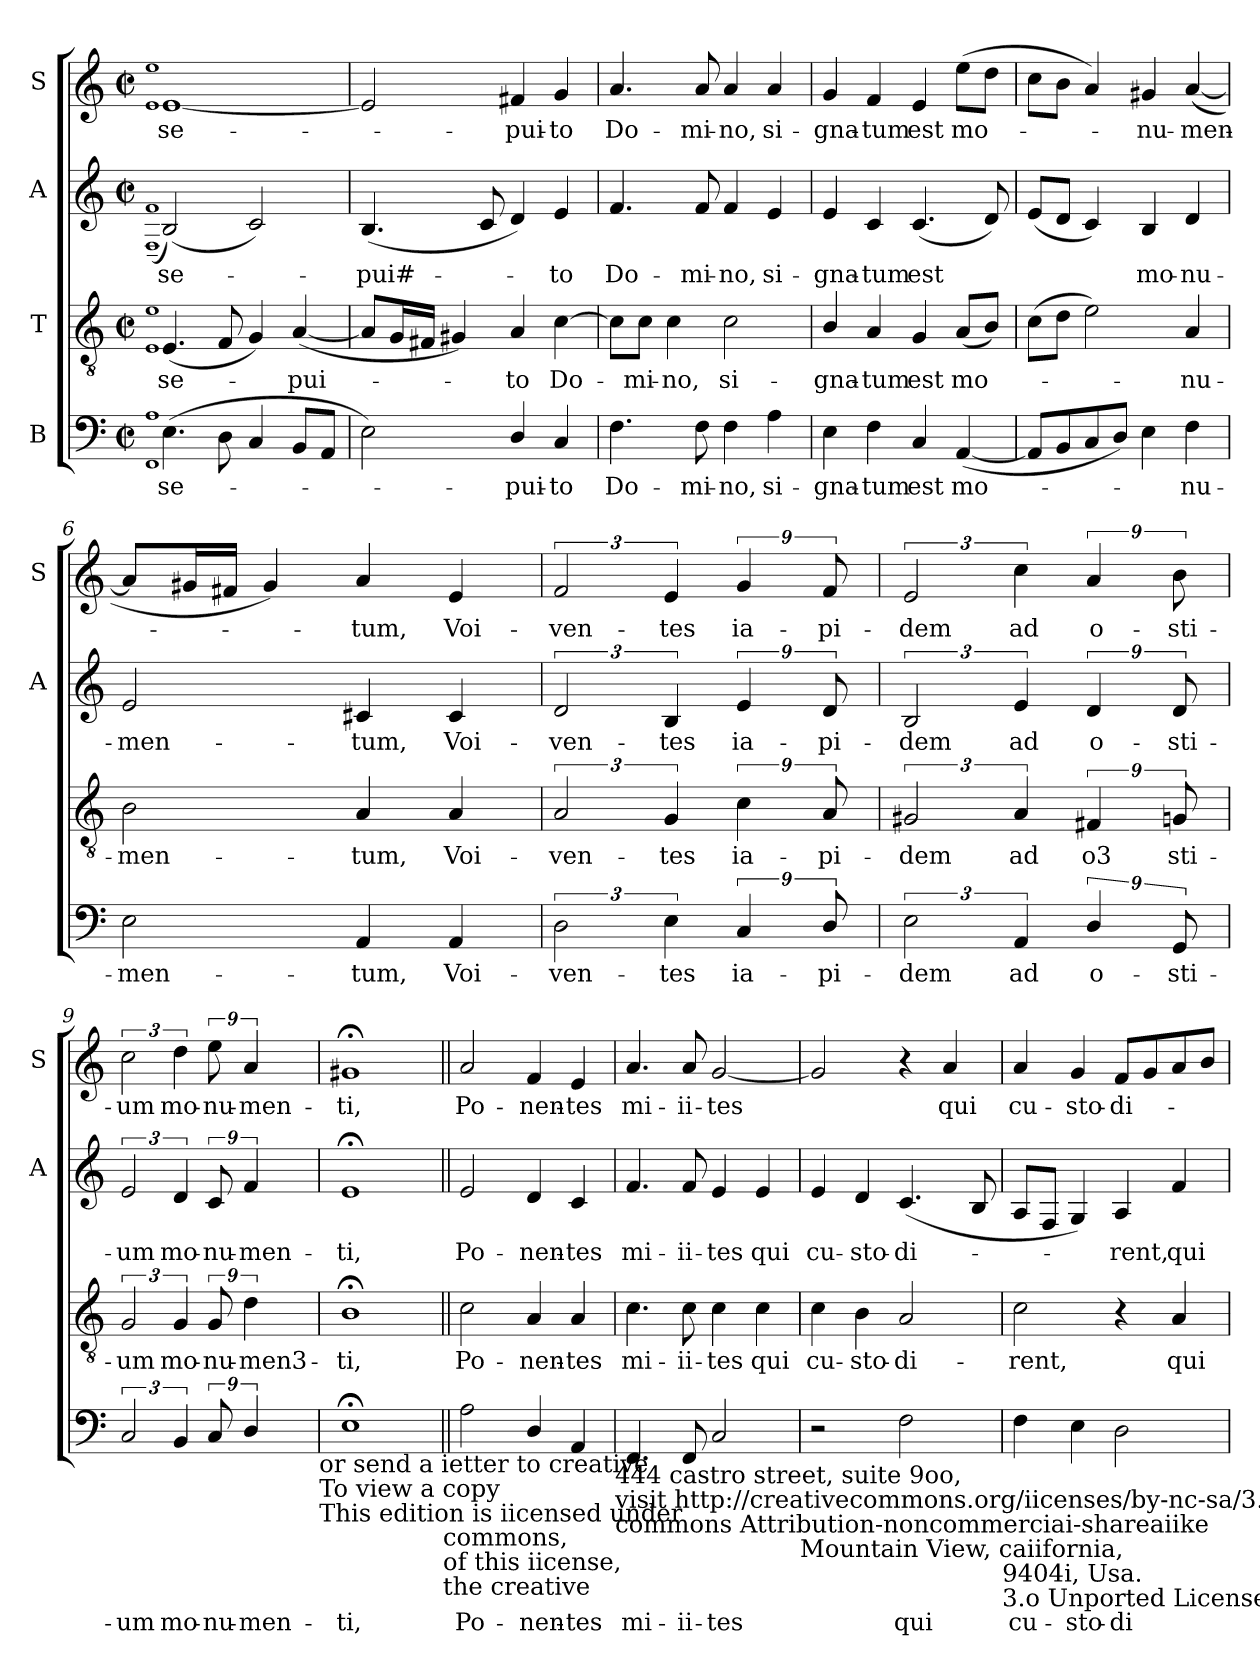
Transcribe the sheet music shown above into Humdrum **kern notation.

**kern	**text	**kern	**text	**kern	**text	**kern	**text
*part4	*part4	*part3	*part3	*part2	*part2	*part1	*part1
*staff4	*staff4	*staff3	*staff3	*staff2	*staff2	*staff1	*staff1
*I"B	*	*I"T	*	*I"A	*	*I"S	*
*	*	*	*	*I'A	*	*I'S	*
*clefF4	*	*clefGv2	*	*clefG2	*	*clefG2	*
*k[]	*	*k[]	*	*k[]	*	*k[]	*
*C:	*	*C:	*	*C:	*	*C:	*
*M2/2	*	*M2/2	*	*M2/2	*	*M2/2	*
*met(c|)	*	*met(c|)	*	*met(c|)	*	*met(c|)	*
=1	=1	=1	=1	=1	=1	=1	=1
1qFF 1qA	.	1qE 1qe	.	(<1qF~> 1qf~>	.	1qe 1qee	.
!	!LO:LY:b	!	!LO:LY:b	!	!LO:LY:b	!	!LO:LY:b
(>4.E\	se-	(<4.E/	se-	(<2B/)	se-	[<1e	se-
8D\	.	8F/	.	.	.	.	.
4C/	.	4G/)	.	2c/)	.	.	.
!	!	!	!LO:LY:b	!	!	!	!
8BB/L	.	(<[<4A/	-pui-	.	.	.	.
8AA/J	.	.	.	.	.	.	.
=2	=2	=2	=2	=2	=2	=2	=2
!	!	!	!	!	!LO:LY:b	!	!
2E\)	.	8A/L]	.	(<4.B/	-pui#-	2e/]	.
.	.	16G/L	.	.	.	.	.
.	.	16F#/JJ	.	.	.	.	.
.	.	4G#/)	.	.	.	.	.
.	.	.	.	8c/	.	.	.
!	!LO:LY:b	!	!LO:LY:b	!	!	!	!LO:LY:b
4D/	-pui-	4A/	-to	4d/)	.	4f#X/	-pui-
!	!LO:LY:b:rj	!	!LO:LY:b	!	!LO:LY:b	!	!LO:LY:b:rj
4C/	-to	[>4c\	Do-	4e/	-to	4g/	-to
=3	=3	=3	=3	=3	=3	=3	=3
!	!LO:LY:b	!	!	!	!LO:LY:b	!	!LO:LY:b
4.F\	Do-	8c\L]	.	4.f/	Do-	4.a/	Do-
!	!	!	!LO:LY:b	!	!	!	!
.	.	8c\J	-mi-	.	.	.	.
!	!	!	!LO:LY:b:rj	!	!	!	!
.	.	4c\	-no,	.	.	.	.
!	!LO:LY:b	!	!	!	!LO:LY:b	!	!LO:LY:b
8F\	-mi-	.	.	8f/	-mi-	8a/	-mi-
!	!LO:LY:b:rj	!	!LO:LY:b	!	!LO:LY:b:rj	!	!LO:LY:b:rj
4F\	-no,	2c\	si-	4f/	-no,	4a/	-no,
!	!LO:LY:b	!	!	!	!LO:LY:b	!	!LO:LY:b
4A\	si-	.	.	4e/	si-	4a/	si-
=4	=4	=4	=4	=4	=4	=4	=4
!	!LO:LY:b	!	!LO:LY:b	!	!LO:LY:b	!	!LO:LY:b
4E\	-gna-	4B/	-gna-	4e/	-gna-	4g/	-gna-
!	!LO:LY:b:rj	!	!LO:LY:b:rj	!	!LO:LY:b:rj	!	!LO:LY:b:rj
4F\	-tum	4A/	-tum	4c/	-tum	4f/	-tum
!	!LO:LY:b	!	!LO:LY:b	!	!LO:LY:b	!	!LO:LY:b
4C/	est	4G/	est	(<4.c/	est	4e/	est
!	!LO:LY:b	!	!LO:LY:b	!	!	!	!LO:LY:b
(<[<4AA/	mo-	(<8A/L	mo-	.	.	(>8ee\L	mo-
.	.	8B/J)	.	8d/)	.	8dd\J	.
!!LO:LB:g=z
=5	=5	=5	=5	=5	=5	=5	=5
8AA/L]	.	(<8c\L	.	(<8e/L	.	8cc\L	.
8BB/	.	8d\J	.	8d/J	.	8b\J	.
8C/	.	2e\)	.	4c/)	.	4a/)	.
8D/J)	.	.	.	.	.	.	.
!	!	!	!	!	!LO:LY:b	!	!LO:LY:b
4E\	.	.	.	4B/	mo-	4g#X/	-nu-
!	!LO:LY:b	!	!LO:LY:b	!	!LO:LY:b	!	!LO:LY:b
4F\	-nu-	4A/	-nu-	4d/	-nu-	(<[<4a/	-men-
=6	=6	=6	=6	=6	=6	=6	=6
!	!LO:LY:b	!	!LO:LY:b	!	!LO:LY:b	!	!
2E\	-men-	2B\	-men-	2e/	-men-	8a/L]	.
.	.	.	.	.	.	16g#/L	.
.	.	.	.	.	.	16f#/JJ	.
.	.	.	.	.	.	4g#/)	.
!	!LO:LY:b	!	!LO:LY:b	!	!LO:LY:b	!	!LO:LY:b
4AA/	-tum,	4A/	-tum,	4c#X/	-tum,	4a/	-tum,
!	!LO:LY:b	!	!LO:LY:b	!	!LO:LY:b	!	!LO:LY:b
4AA/	Voi-	4A/	Voi-	4c#/	Voi-	4e/	Voi-
=7	=7	=7	=7	=7	=7	=7	=7
!	!LO:LY:b	!	!LO:LY:b	!	!LO:LY:b	!	!LO:LY:b
3D\	-ven-	3A/	-ven-	3d/	-ven-	3f/	-ven-
!	!LO:LY:b	!	!LO:LY:b	!	!LO:LY:b	!	!LO:LY:b
6E\	-tes	6G/	-tes	6B/	-tes	6e/	-tes
!	!LO:LY:b	!	!LO:LY:b	!	!LO:LY:b	!	!LO:LY:b
9%2C/	ia-	9%2c\	ia-	9%2e/	ia-	9%2g/	ia-
!	!LO:LY:b	!	!LO:LY:b	!	!LO:LY:b	!	!LO:LY:b
9D/	-pi-	9A/	-pi-	9d/	-pi-	9f/	-pi-
=8	=8	=8	=8	=8	=8	=8	=8
!	!LO:LY:b	!	!LO:LY:b	!	!LO:LY:b	!	!LO:LY:b
3E\	-dem	3G#X/	-dem	3B/	-dem	3e/	-dem
!	!LO:LY:b	!	!LO:LY:b	!	!LO:LY:b	!	!LO:LY:b
6AA/	ad	6A/	ad	6e/	ad	6cc\	ad
!	!LO:LY:b	!	!LO:LY:b	!	!LO:LY:b	!	!LO:LY:b
9%2D/	o-	9%2F#X/	o­3	9%2d/	o-	9%2a/	o-
!	!LO:LY:b	!	!LO:LY:b	!	!LO:LY:b	!	!LO:LY:b
9GG/	-sti-	9Gn/	sti-	9d/	-sti-	9b\	-sti-
!!LO:LB:g=z
=9	=9	=9	=9	=9	=9	=9	=9
!	!LO:LY:b	!	!LO:LY:b	!	!LO:LY:b	!	!LO:LY:b
3C/	-um	3G/	-um	3e/	-um	3cc\	-um
!	!LO:LY:b	!	!LO:LY:b	!	!LO:LY:b	!	!LO:LY:b
6BB/	mo-	6G/	mo-	6d/	mo-	6dd\	mo-
!	!LO:LY:b	!	!LO:LY:b	!	!LO:LY:b	!	!LO:LY:b
9C/	-nu-	9G/	-nu-	9c/	-nu-	9ee\	-nu-
!	!LO:LY:b:rj	!	!LO:LY:b:rj	!	!LO:LY:b:rj	!	!LO:LY:b:rj
9%2D/	-men-	9%2d\	-men3-	9%2f/	-men-	9%2a/	-men-
6ryy	.	6ryy	.	6ryy	.	6ryy	.
!LO:TX:b:t=or send a ietter to creative	!	!	!	!	!	!	!
!LO:TX:b:t=To view a copy	!	!	!	!	!	!	!
!LO:TX:b:t=This edition is iicensed under	!	!	!	!	!	!	!
=10	=10	=10	=10	=10	=10	=10	=10
!	!LO:LY:b	!	!LO:LY:b	!	!LO:LY:b	!	!LO:LY:b
1E;<	-ti,	1B;<	-ti,	1e;	-ti,	1g#X;	-ti,
!LO:TX:b:t=commons,	!	!	!	!	!	!	!
!LO:TX:b:t=of this iicense,	!	!	!	!	!	!	!
!LO:TX:b:t=the creative	!	!	!	!	!	!	!
=11||	=11||	=11||	=11||	=11||	=11||	=11||	=11||
!	!LO:LY:b	!	!LO:LY:b	!	!LO:LY:b	!	!LO:LY:b
2A\	Po-	2c\	Po-	2e/	Po-	2a/	Po-
!	!LO:LY:b	!	!LO:LY:b	!	!LO:LY:b	!	!LO:LY:b
4D/	-nen-	4A/	-nen-	4d/	-nen-	4f/	-nen-
!	!LO:LY:b:rj	!	!LO:LY:b:rj	!	!LO:LY:b:rj	!	!LO:LY:b:rj
4AA/	-tes	4A/	-tes	4c/	-tes	4e/	-tes
!LO:TX:b:t=444 castro street, suite 9oo,	!	!	!	!	!	!	!
!LO:TX:b:t=visit http&colon;//creativecommons.org/iicenses/by-nc-sa/3.o/	!	!	!	!	!	!	!
!LO:TX:b:t=commons Attribution-noncommerciai-shareaiike	!	!	!	!	!	!	!
=12	=12	=12	=12	=12	=12	=12	=12
!	!LO:LY:b	!	!LO:LY:b	!	!LO:LY:b	!	!LO:LY:b
4.FF/	mi-	4.c\	mi-	4.f/	mi-	4.a/	mi-
!	!LO:LY:b	!	!LO:LY:b	!	!LO:LY:b	!	!LO:LY:b
8FF/	-ii-	8c\	-ii-	8f/	-ii-	8a/	-ii-
!	!LO:LY:b	!	!LO:LY:b	!	!LO:LY:b	!	!LO:LY:b
2C/	-tes	4c\	-tes	4e/	-tes	[<2g/	-tes
!	!	!	!LO:LY:b	!	!LO:LY:b	!	!
.	.	4c\	qui	4e/	qui	.	.
!LO:TX:b:t=Mountain View, caiifornia,	!	!	!	!	!	!	!
=13	=13	=13	=13	=13	=13	=13	=13
!	!	!	!LO:LY:b	!	!LO:LY:b	!	!
2r	.	4c\	cu-	4e/	cu-	2g/]	.
!	!	!	!LO:LY:b:rj	!	!LO:LY:b:rj	!	!
.	.	4B\	-sto-	4d/	-sto-	.	.
!	!LO:LY:b	!	!LO:LY:b	!	!LO:LY:b	!	!
2F\	qui	2A/	-di-	(<4.c/	-di-	4r	.
!	!	!	!	!	!	!	!LO:LY:b
.	.	.	.	.	.	4a/	qui
.	.	.	.	8B/	.	.	.
!LO:TX:b:t=9404i, Usa.	!	!	!	!	!	!	!
!LO:TX:b:t=3.o Unported License.	!	!	!	!	!	!	!
!!LO:PB:g=z
=14	=14	=14	=14	=14	=14	=14	=14
!	!LO:LY:b	!	!LO:LY:b	!	!	!	!LO:LY:b
4F\	cu-	2c\	-rent,	8A/L	.	4a/	cu-
.	.	.	.	8F/J	.	.	.
!	!LO:LY:b	!	!	!	!	!	!LO:LY:b
4E\	-sto-	.	.	4G/)	.	4g/	-sto-
!	!LO:LY:b:rj	!	!	!	!LO:LY:b	!	!LO:LY:b
2D\	-di-	4r	.	4A/	-rent,	8f/L	-di-
.	.	.	.	.	.	8g/	.
!	!	!	!LO:LY:b	!	!LO:LY:b	!	!
.	.	4A/	qui	4f/	qui	8a/	.
.	.	.	.	.	.	8b/J	.
=	=	=	=	=	=	=	=
*-	*-	*-	*-	*-	*-	*-	*-
